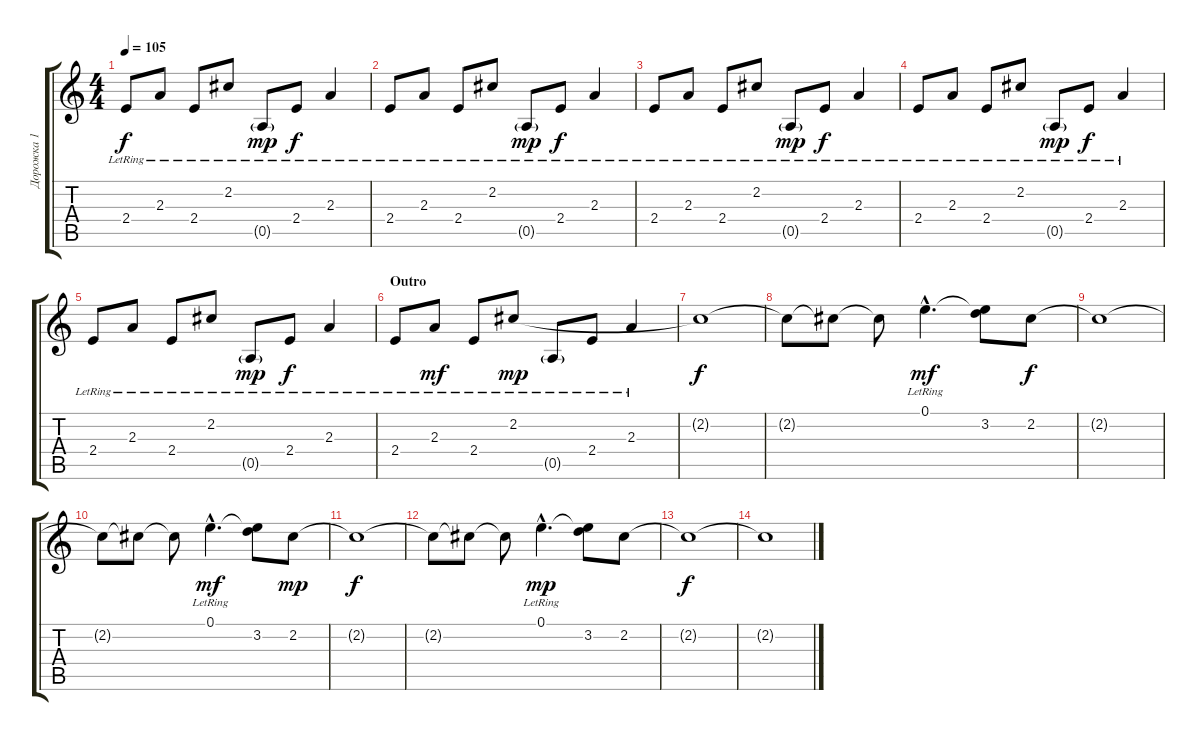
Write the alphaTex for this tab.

\track ("Дорожка 1" "Дорожка 1") {instrument acousticguitarnylon}
\staff {score tabs}
\tuning (E4 B3 G3 D3 A2 E2) {hide}
\ts (4 4)
\tempo 105
\clef g2
\ks c
2.4{lr}.8{dy f} 2.3{lr}.8 2.4{lr}.8 2.2{lr}.8 0.5{g lr}.8{dy mp} 2.4{lr}.8{dy f} 2.3{lr}.4 |
2.4{lr}.8 2.3{lr}.8 2.4{lr}.8 2.2{lr}.8 0.5{g lr}.8{dy mp} 2.4{lr}.8{dy f} 2.3{lr}.4 |
2.4{lr}.8 2.3{lr}.8 2.4{lr}.8 2.2{lr}.8 0.5{g lr}.8{dy mp} 2.4{lr}.8{dy f} 2.3{lr}.4 |
2.4{lr}.8 2.3{lr}.8 2.4{lr}.8 2.2{lr}.8 0.5{g lr}.8{dy mp} 2.4{lr}.8{dy f} 2.3{lr}.4 |
2.4{lr}.8 2.3{lr}.8 2.4{lr}.8 2.2{lr}.8 0.5{g lr}.8{dy mp} 2.4{lr}.8{dy f} 2.3{lr}.4 |
\section ("" "Outro")
2.4{lr}.8 2.3{lr}.8{dy mf} 2.4{lr}.8 2.2{lr}.8{dy mp} 0.5{g lr}.8 2.4{lr}.8 2.3{lr}.4 |
2.2{t}.1{dy f} |
2.2{t}.8 2.2{t}.8 2.2{t}.8 0.1{hac lr}.4{d dy mf} (0.1{t} 3.2).8 2.2.8{dy f} |
2.2{t}.1 |
2.2{t}.8 2.2{t}.8 2.2{t}.8 0.1{hac lr}.4{d dy mf} (0.1{t} 3.2).8 2.2.8{dy mp} |
2.2{t}.1{dy f} |
2.2{t}.8 2.2{t}.8 2.2{t}.8 0.1{hac lr}.4{d dy mp} (0.1{t} 3.2).8 2.2.8 |
2.2{t}.1{dy f} |
2.2{t}.1
